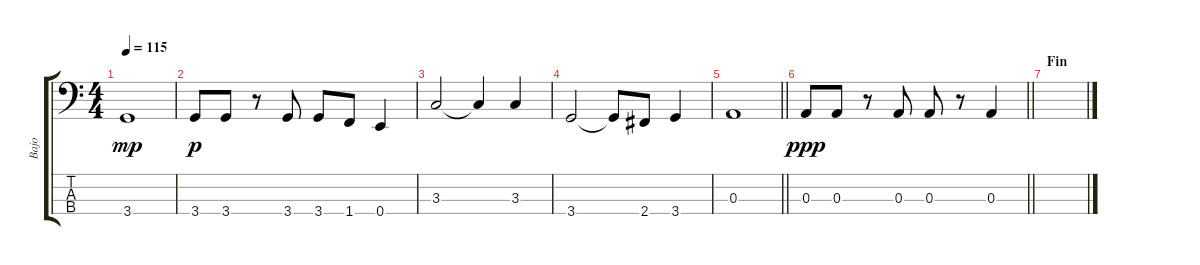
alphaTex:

\track ("Bajo" "Bajo") {instrument electricbassfinger}
\staff {score tabs}
\tuning (G2 D2 A1 E1) {hide}
\ts (4 4)
\tempo 115
\clef f4
\ks c
3.4.1{dy mp} |
3.4.8{dy p} 3.4.8 r.8 3.4.8 3.4.8 1.4.8 0.4.4 |
3.3.2 3.3{t}.4 3.3.4 |
3.4.2 3.4{t}.8 2.4.8 3.4.4 |
\barLineRight lightlight
0.3.1 |
\section ("" "")
\barLineRight lightlight
0.3.8{dy ppp} 0.3.8 r.8 0.3.8 0.3.8 r.8 0.3.4 |
\section ("" "Fin")
